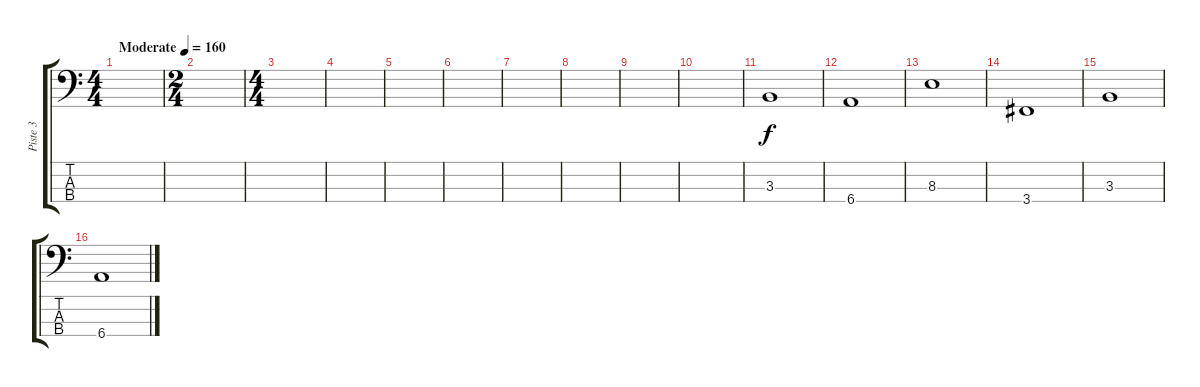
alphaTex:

\track ("Piste 3" "Piste 3") {instrument electricbassfinger}
\staff {score tabs}
\tuning (Gb2 Db2 Ab1 Eb1) {hide}
\ts (4 4)
\tempo (160 "Moderate")
\clef f4
\ks c
|
\ts (2 4)
|
\ts (4 4)
|
|
|
|
|
|
|
|
3.3.1 |
6.4.1 |
8.3.1 |
3.4.1 |
3.3.1 |
6.4.1
